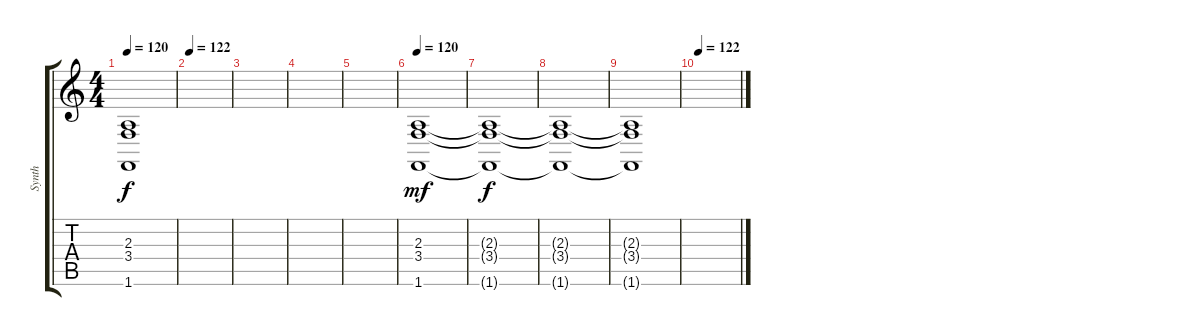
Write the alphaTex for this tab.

\track ("Synth" "Synth") {instrument lead1square}
\staff {score tabs}
\tuning (E4 B3 G3 D3 A2 E2) {hide}
\ts (4 4)
\tempo 120
\clef g2
\ks c
(2.3{t} 3.4{t} 1.6{t}).1{dy f} |
\tempo 122
|
|
|
|
\tempo 120
(2.3 3.4 1.6).1{dy mf} |
(2.3{t} 3.4{t} 1.6{t}).1{dy f} |
(2.3{t} 3.4{t} 1.6{t}).1 |
(2.3{t} 3.4{t} 1.6{t}).1 |
\tempo 122
